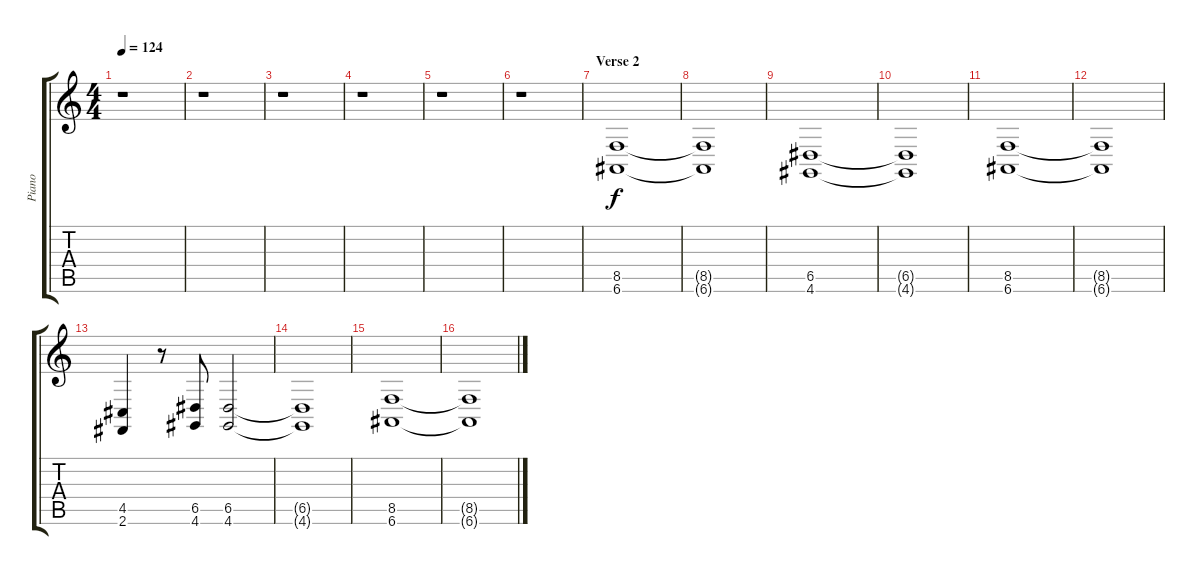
\track ("Piano" "Piano") {instrument electricgrandpiano}
\staff {score tabs}
\tuning (E4 B3 G3 D3 A2 E2) {hide}
\ts (4 4)
\tempo 124
\clef g2
\ks c
r.1{dy f} |
r.1 |
r.1 |
r.1 |
r.1 |
r.1 |
\section ("" "Verse 2")
(8.5 6.6).1 |
(8.5{t} 6.6{t}).1 |
(6.5 4.6).1 |
(6.5{t} 4.6{t}).1 |
(8.5 6.6).1 |
(8.5{t} 6.6{t}).1 |
(4.5 2.6).4 r.8 (6.5 4.6).8 (6.5 4.6).2 |
(6.5{t} 4.6{t}).1 |
(8.5 6.6).1 |
(8.5{t} 6.6{t}).1
